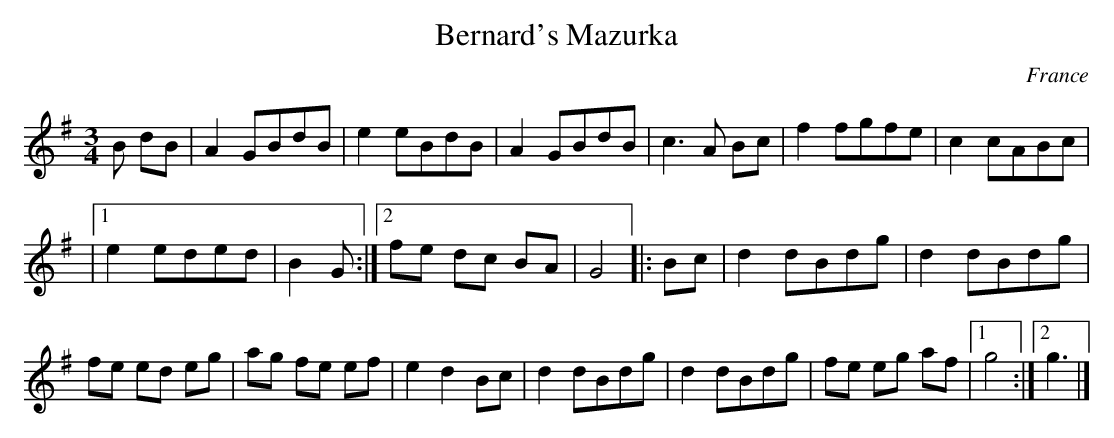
X:1
T:Bernard's Mazurka
O:France
M:3/4
K:G
B dB |\
A2 GBdB | e2 eBdB | A2 GBdB | c3A Bc |\
f2 fgfe | c2 cABc |
|1 e2 eded | B2G :|2 fe dc BA | G4 \
|: Bc |\
d2 dBdg | d2dBdg |
fe ed eg | ag fe ef |\
e2d2Bc | d2dBdg | d2 dBdg | fe eg af |1 g4 :|2 g3 |]
